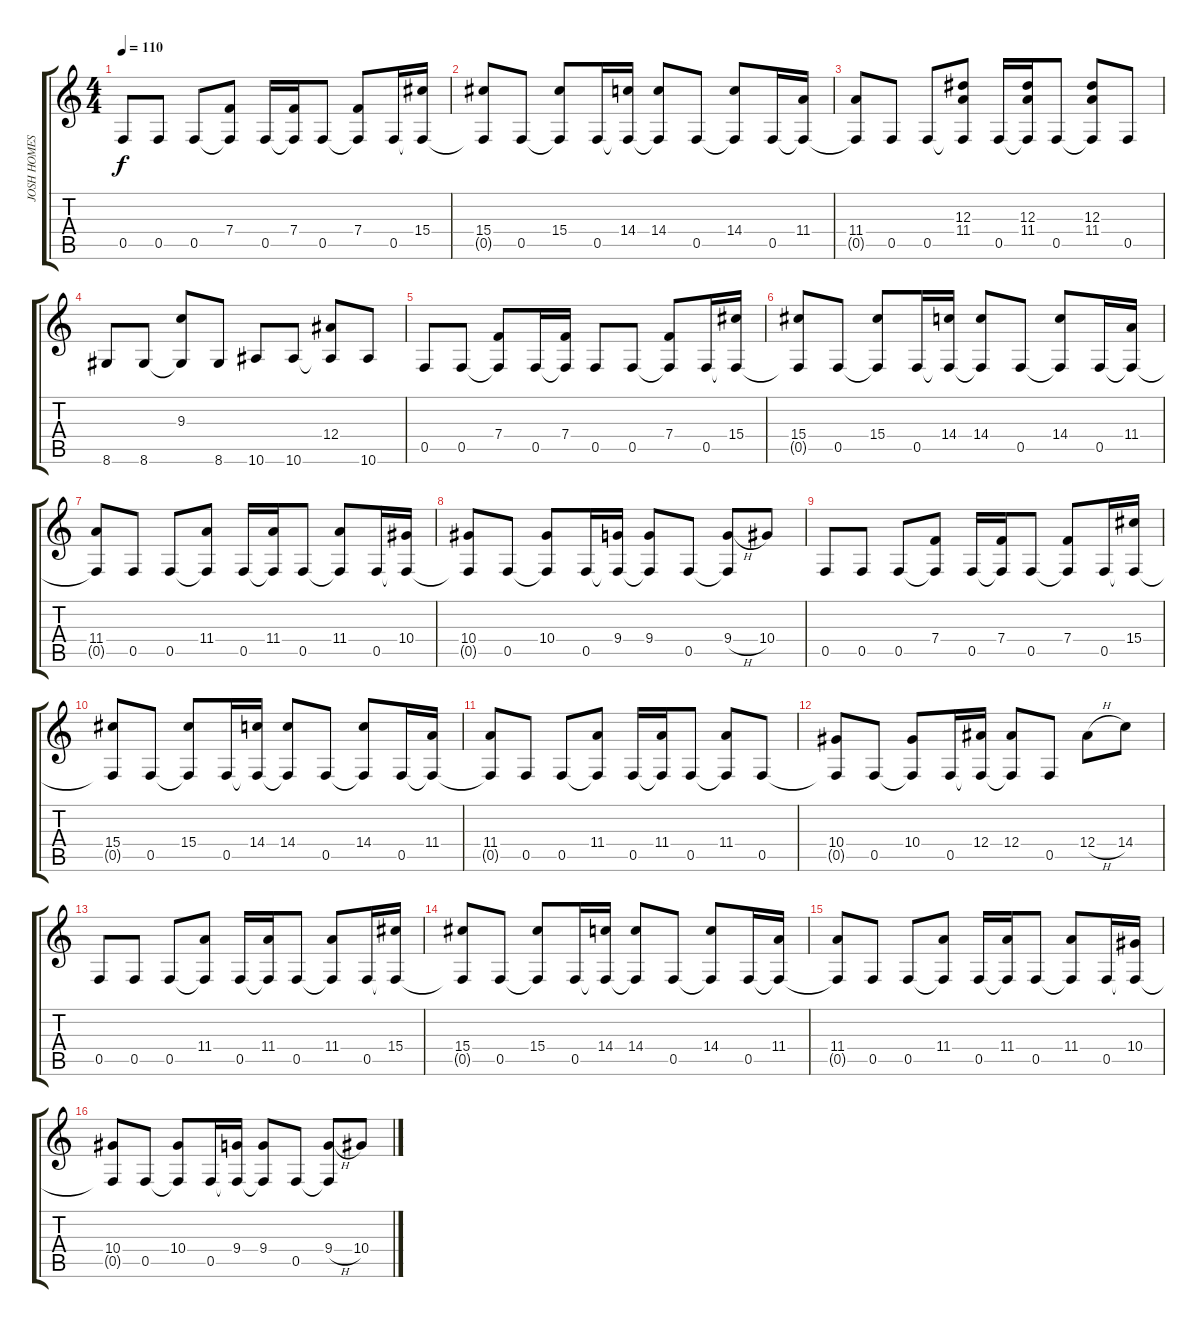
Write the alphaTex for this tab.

\track ("JOSH HOMES (RULES)" "JOSH HOMES") {instrument distortionguitar}
\staff {score tabs}
\tuning (C4 G3 Eb3 Bb2 F2 C2) {hide}
\ts (4 4)
\tempo 110
\clef g2
\ks c
0.5.8{dy f} 0.5.8 0.5.8 (7.4 0.5{t}).8 0.5.16 (7.4 0.5{t}).16 0.5.8 (7.4 0.5{t}).8 0.5.16 (15.4 0.5{t}).16 |
(15.4 0.5{t}).8 0.5.8 (15.4 0.5{t}).8 0.5.16 (14.4 0.5{t}).16 (14.4 0.5{t}).8 0.5.8 (14.4 0.5{t}).8 0.5.16 (11.4 0.5{t}).16 |
(11.4 0.5{t}).8 0.5.8 0.5.8 (12.3 11.4 0.5{t}).8 0.5.16 (12.3 11.4 0.5{t}).16 0.5.8 (12.3 11.4 0.5{t}).8 0.5.8 |
8.6.8 8.6.8 (9.3 8.6{t}).8 8.6.8 10.6.8 10.6.8 (12.4 10.6{t}).8 10.6.8 |
0.5.8 0.5.8 (7.4 0.5{t}).8 0.5.16 (7.4 0.5{t}).16 0.5.8 0.5.8 (7.4 0.5{t}).8 0.5.16 (15.4 0.5{t}).16 |
(15.4 0.5{t}).8 0.5.8 (15.4 0.5{t}).8 0.5.16 (14.4 0.5{t}).16 (14.4 0.5{t}).8 0.5.8 (14.4 0.5{t}).8 0.5.16 (11.4 0.5{t}).16 |
(11.4 0.5{t}).8 0.5.8 0.5.8 (11.4 0.5{t}).8 0.5.16 (11.4 0.5{t}).16 0.5.8 (11.4 0.5{t}).8 0.5.16 (10.4 0.5{t}).16 |
(10.4 0.5{t}).8 0.5.8 (10.4 0.5{t}).8 0.5.16 (9.4 0.5{t}).16 (9.4 0.5{t}).8 0.5.8 (9.4{h} 0.5{t}).8 10.4.8 |
0.5.8 0.5.8 0.5.8 (7.4 0.5{t}).8 0.5.16 (7.4 0.5{t}).16 0.5.8 (7.4 0.5{t}).8 0.5.16 (15.4 0.5{t}).16 |
(15.4 0.5{t}).8 0.5.8 (15.4 0.5{t}).8 0.5.16 (14.4 0.5{t}).16 (14.4 0.5{t}).8 0.5.8 (14.4 0.5{t}).8 0.5.16 (11.4 0.5{t}).16 |
(11.4 0.5{t}).8 0.5.8 0.5.8 (11.4 0.5{t}).8 0.5.16 (11.4 0.5{t}).16 0.5.8 (11.4 0.5{t}).8 0.5.8 |
(10.4 0.5{t}).8 0.5.8 (10.4 0.5{t}).8 0.5.16 (12.4 0.5{t}).16 (12.4 0.5{t}).8 0.5.8 12.4{h}.8 14.4.8 |
0.5.8 0.5.8 0.5.8 (11.4 0.5{t}).8 0.5.16 (11.4 0.5{t}).16 0.5.8 (11.4 0.5{t}).8 0.5.16 (15.4 0.5{t}).16 |
(15.4 0.5{t}).8 0.5.8 (15.4 0.5{t}).8 0.5.16 (14.4 0.5{t}).16 (14.4 0.5{t}).8 0.5.8 (14.4 0.5{t}).8 0.5.16 (11.4 0.5{t}).16 |
(11.4 0.5{t}).8 0.5.8 0.5.8 (11.4 0.5{t}).8 0.5.16 (11.4 0.5{t}).16 0.5.8 (11.4 0.5{t}).8 0.5.16 (10.4 0.5{t}).16 |
(10.4 0.5{t}).8 0.5.8 (10.4 0.5{t}).8 0.5.16 (9.4 0.5{t}).16 (9.4 0.5{t}).8 0.5.8 (9.4{h} 0.5{t}).8 10.4.8
